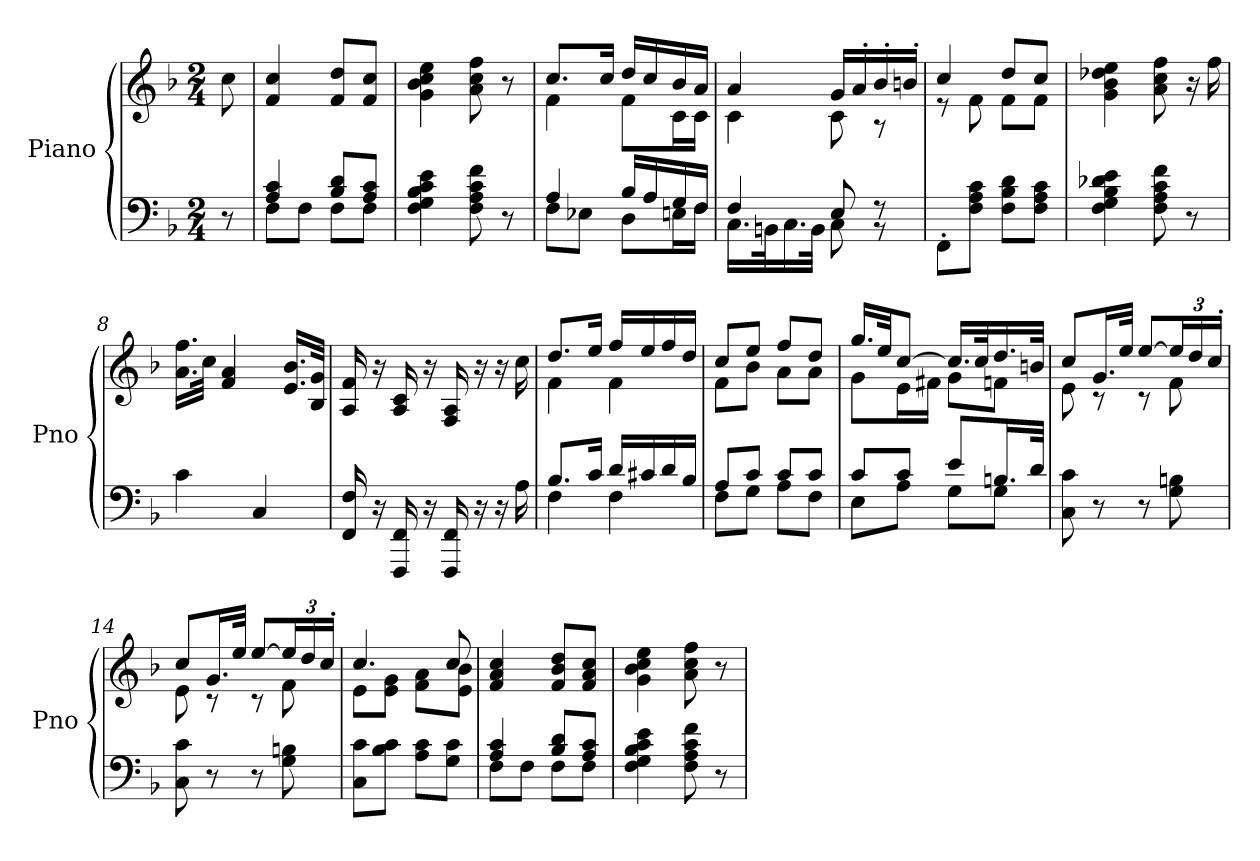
**kern	**kern
*part2	*part1
*staff2	*staff1
*I"Piano	*I"Piano
*I'Pno	*I'Pno
*clefF4	*clefG2
*k[b-]	*k[b-]
*M2/4	*M2/4
=1	=1
8r	8cc\
=2	=2
*^	*
4A/ 4c/	8F\L	4f/ 4cc/
.	8F\J	.
8B-/ 8d/L	8F\L	8f/ 8dd/L
8A/ 8c/J	8F\J	8f/ 8cc/J
*v	*v	*
=3	=3
4F\ 4G\ 4B-\ 4c\ 4e\	4g\ 4b-\ 4cc\ 4ee\
8F\ 8A\ 8c\ 8f\	8a\ 8cc\ 8ff\
8r	8r
=4	=4
*^	*^
4A/	8F\L	8.cc/L	4f\
.	8E-X\J	.	.
.	.	16cc/Jk	.
16B-/LL	8D\L	16dd/LL	8f\L
16A/	.	16cc/	.
16G/	16En\L	16b-/	16c\L
16F/JJ	16F\JJ	16a/JJ	16c\JJ
=5	=5	=5	=5
4F/	16.C\LL	4a/	4c\
.	32BBn\K	.	.
.	16.C\	.	.
.	32BB\JJk	.	.
8E/	8C\	16g/LL	8c\
.	.	16a'/	.
8r	8r	16b-'/	8r
.	.	16bn'/JJ	.
*v	*v	*	*
=6	=6	=6
8FF'\L	4cc/	8r
8F\ 8A\ 8c\J	.	8f\
8F\ 8B-\ 8d\L	8dd/L	8f\L
8F\ 8A\ 8c\J	8cc/J	8f\J
*	*v	*v
=7	=7
4F\ 4G\ 4B-\ 4d-X\ 4e\	4g\ 4b-\ 4dd-X\ 4ee\
8F\ 8A\ 8c\ 8f\	8a\ 8cc\ 8ff\
8r	16r
.	16ff\
=8	=8
4c\	16.a\ 16.ff\LL
.	32cc\JJk
.	4f/ 4a/
4C/	.
.	16.e/ 16.b-/LL
.	32B-/ 32g/JJk
=9	=9
16FF/ 16F/	16A/ 16f/
16r	16r
16FFF/ 16FF/	16A/ 16c/
16r	16r
16FFF/ 16FF/	16F/ 16A/
16r	16r
16r	16r
16A\	16cc\
=10	=10
*^	*^
8.B-/L	4F\	8.dd/L	4f\
16c/Jk	.	16ee/Jk	.
16d/LL	4F\	16ff/LL	4f\
16c#X/	.	16ee/	.
16d/	.	16ff/	.
16B-/JJ	.	16dd/JJ	.
=11	=11	=11	=11
8A/L	8F\L	8cc/L	8f\L
8c/J	8G\J	8ee/J	8b-\J
8c/L	8A\L	8ff/L	8a\L
8c/J	8F\J	8dd/J	8a\J
=12	=12	=12	=12
8c/L	8E\L	16.gg/LL	8g\L
.	.	32ee/JK	.
8c/J	8A\J	[8cc/J	16e\L
.	.	.	16f#X\JJ
8e/L	8G\L	16.cc/LL]	8g\L
.	.	32cc/K	.
16.Bn/L	8G\J	16.dd/	8fn\J
32d/JJk	.	32bn/JJk	.
*v	*v	*	*
=13	=13	=13
8C\ 8c\	8cc/L	8e\
8r	16.g/L	8r
.	32ee/JJk	.
8r	[8ee/L	8r
*	*Xbrackettup	*
8G\ 8Bn\	24ee/L]	8f\
.	24dd/	.
.	24cc'/JJ	.
=14	=14	=14
8C\ 8c\	8cc/L	8e\
8r	16.g/L	8r
.	32ee/JJk	.
8r	[8ee/L	8r
8G\ 8Bn\	24ee/L]	8f\
.	24dd/	.
.	24cc'/JJ	.
=15	=15	=15
8C\ 8c\L	4.cc/	8e\L
8B-\ 8c\J	.	8e\ 8g\J
8A\ 8c\L	.	8f\ 8a\L
8G\ 8c\J	8cc/	8e\ 8b-\J
*	*v	*v
=16	=16
*^	*
4A/ 4c/	8F\L	4f/ 4a/ 4cc/
.	8F\J	.
8B-/ 8d/L	8F\L	8f/ 8b-/ 8dd/L
8A/ 8c/J	8F\J	8f/ 8a/ 8cc/J
*v	*v	*
=17	=17
4F\ 4G\ 4B-\ 4c\ 4e\	4g\ 4b-\ 4cc\ 4ee\
8F\ 8A\ 8c\ 8f\	8a\ 8cc\ 8ff\
8r	8r
=	=
*-	*-
